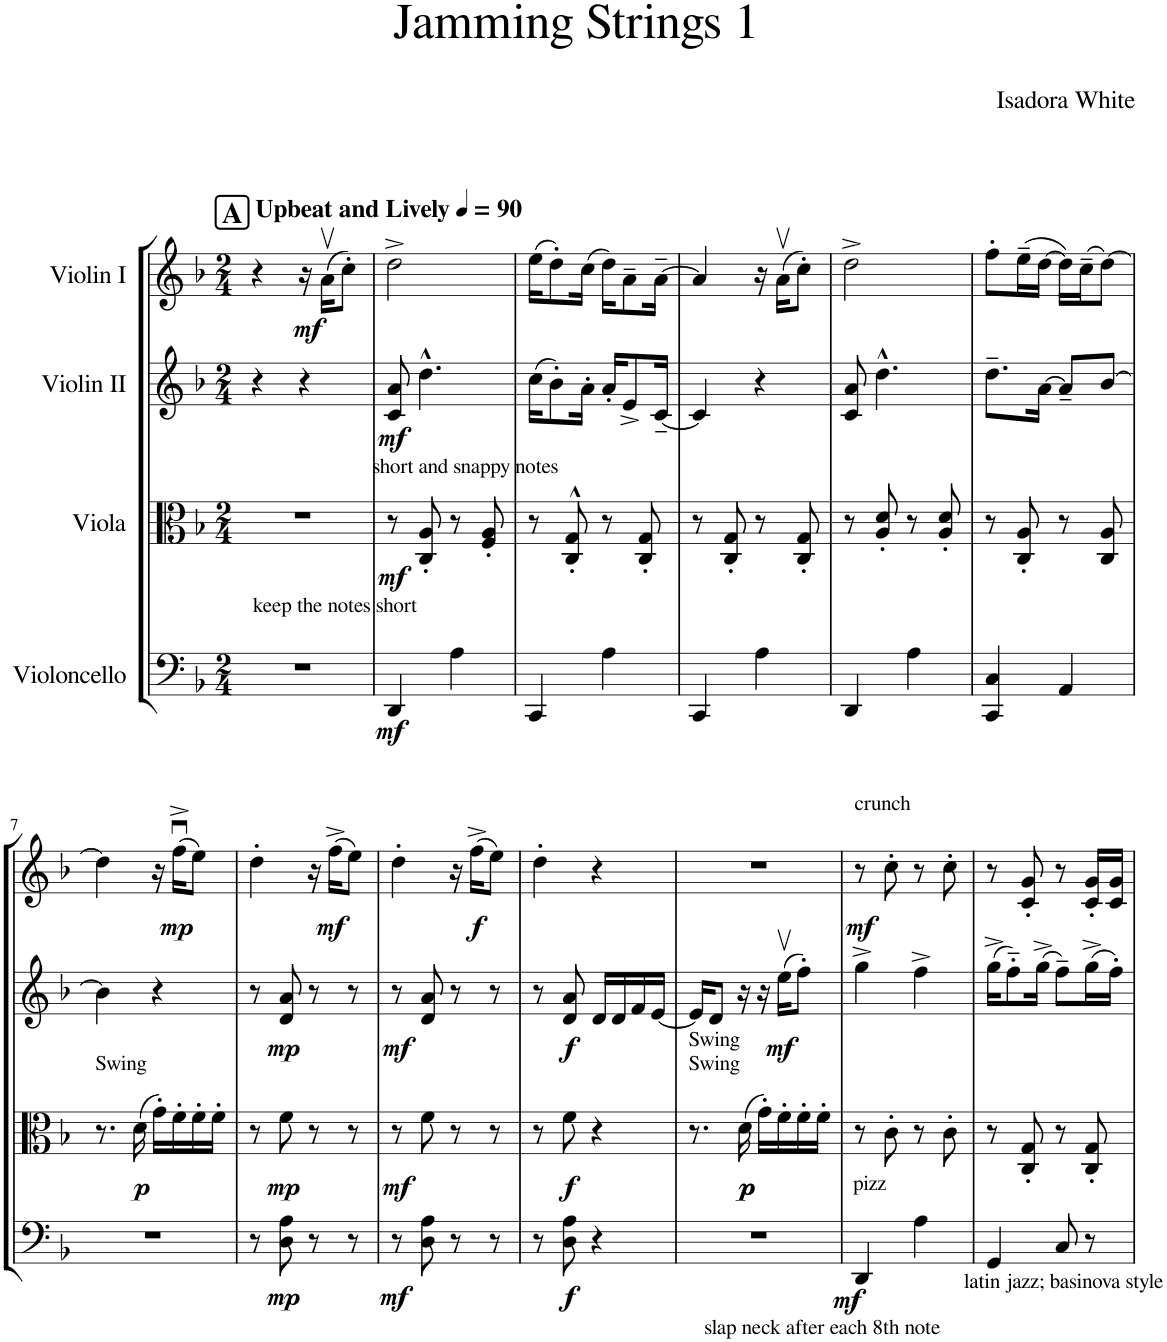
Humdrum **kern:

**kern	**dynam	**kern	**dynam	**kern	**dynam	**kern	**dynam
*part4	*part4	*part3	*part3	*part2	*part2	*part1	*part1
*staff4	*staff4	*staff3	*staff3	*staff2	*staff2	*staff1	*staff1
*I"Violoncello	*	*I"Viola	*	*I"Violin II	*	*I"Violin I	*
*I'Vc	*	*I'Vla	*	*I'Vln	*	*I'Vln	*
*clefF4	*	*clefC3	*	*clefG2	*	*clefG2	*
*k[b-]	*	*k[b-]	*	*k[b-]	*	*k[b-]	*
*M2/4	*	*M2/4	*	*M2/4	*	*M2/4	*
*MM90	*	*MM90	*	*MM90	*	*MM90	*
!!LO:REH:place=s1:a:B:cj:fs=14:t=A
=1	=1	=1	=1	=1	=1	=1	=1
!	!	!	!	!	!	!LO:TX:a:B:t=Upbeat and Lively	!
!LO:TX:a:t=keep the notes short	!	!	!	!	!	!	!
2r	.	2r	.	4r	.	4r	.
!	!	!	!	!	!	!	!LO:DY:b
.	.	.	.	4r	.	16r	mf
.	.	.	.	.	.	(16av\KL	.
.	.	.	.	.	.	8cc'\J)	.
=2	=2	=2	=2	=2	=2	=2	=2
!	!	!LO:TX:a:t=short and snappy notes	!	!	!	!	!
!	!LO:DY:b	!	!LO:DY:b	!	!LO:DY:b	!	!
4DD/	mf	8r	mf	8c/ 8a/	mf	2dd^\	.
.	.	8C/' 8A/'	.	4.dd^^\	.	.	.
4A\	.	8r	.	.	.	.	.
.	.	8F/' 8A/'	.	.	.	.	.
=3	=3	=3	=3	=3	=3	=3	=3
4CC/	.	8r	.	(16cc\KL	.	(16ee\KL	.
.	.	.	.	8b-'\)	.	8dd'\)	.
.	.	8C/'^^ 8G/'^^	.	.	.	.	.
.	.	.	.	16a'\Jk	.	(16cc\Jk	.
4A\	.	8r	.	16a'/KL	.	16dd\KL)	.
.	.	.	.	8e^/	.	8a~\	.
.	.	8C/' 8G/'	.	.	.	.	.
.	.	.	.	[16c~/Jk	.	[16a~\Jk	.
=4	=4	=4	=4	=4	=4	=4	=4
4CC/	.	8r	.	4c/]	.	4a/]	.
.	.	8C/' 8G/'	.	.	.	.	.
4A\	.	8r	.	4r	.	16r	.
.	.	.	.	.	.	(16av\KL	.
.	.	8C/' 8G/'	.	.	.	8cc'\J)	.
=5	=5	=5	=5	=5	=5	=5	=5
4DD/	.	8r	.	8c/ 8a/	.	2dd^\	.
.	.	8A/' 8d/'	.	4.dd^^\	.	.	.
4A\	.	8r	.	.	.	.	.
.	.	8A/' 8d/'	.	.	.	.	.
=6	=6	=6	=6	=6	=6	=6	=6
4CC/ 4C/	.	8r	.	8.dd~\L	.	8ff'\L	.
.	.	8C/' 8A/'	.	.	.	(16ee~\L	.
.	.	.	.	[16a\Jk	.	[16dd\JJ	.
4AA/	.	8r	.	8a~/L]	.	16dd\LL])	.
.	.	.	.	.	.	(16cc~\J	.
.	.	8C/ 8A/	.	[8b-/J	.	[8dd\J)	.
!!LO:LB:g=z
=7	=7	=7	=7	=7	=7	=7	=7
!	!	!LO:TX:a:t=Swing	!	!	!	!	!
2r	.	8.r	.	4b-\]	.	4dd\]	.
!	!	!	!LO:DY:b	!	!	!	!
.	.	(16d\	p	.	.	.	.
.	.	16g'\LL)	.	4r	.	16r	.
!	!	!	!	!	!	!	!LO:DY:b
.	.	16f'\	.	.	.	(16ffu^\KL	mp
.	.	16f'\	.	.	.	8ee\J)	.
.	.	16f'\JJ	.	.	.	.	.
=8	=8	=8	=8	=8	=8	=8	=8
8r	.	8r	.	8r	.	4dd'\	.
!	!LO:DY:b	!	!LO:DY:b	!	!LO:DY:b	!	!
8D\ 8A\	mp	8f\	mp	8d/ 8a/	mp	.	.
8r	.	8r	.	8r	.	16r	.
!	!	!	!	!	!	!	!LO:DY:b
.	.	.	.	.	.	(16ff^\KL	mf
8r	.	8r	.	8r	.	8ee\J)	.
=9	=9	=9	=9	=9	=9	=9	=9
!	!LO:DY:b	!	!LO:DY:b	!	!LO:DY:b	!	!
8r	mf	8r	mf	8r	mf	4dd'\	.
8D\ 8A\	.	8f\	.	8d/ 8a/	.	.	.
8r	.	8r	.	8r	.	16r	.
!	!	!	!	!	!	!	!LO:DY:b
.	.	.	.	.	.	(16ff^\KL	f
8r	.	8r	.	8r	.	8ee\J)	.
=10	=10	=10	=10	=10	=10	=10	=10
8r	.	8r	.	8r	.	4dd'\	.
!	!LO:DY:b	!	!LO:DY:b	!	!LO:DY:b	!	!
8D\ 8A\	f	8f\	f	8d/ 8a/	f	.	.
4r	.	4r	.	16d/LL	.	4r	.
.	.	.	.	16d/	.	.	.
.	.	.	.	16f/	.	.	.
.	.	.	.	[16e/JJ	.	.	.
=11	=11	=11	=11	=11	=11	=11	=11
!	!	!LO:TX:a:t=Swing	!	!	!	!	!
!	!	!LO:TX:a:t=Swing	!	!	!	!	!
2r	.	8.r	.	16e/KL]	.	2r	.
.	.	.	.	8d/J	.	.	.
!	!	!	!LO:DY:b	!	!	!	!
!	!	!	!LO:DY:n=1:b	!	!	!	!
.	.	(16d\	p p	16r	.	.	.
.	.	16g'\LL)	.	16r	.	.	.
!	!	!	!	!	!LO:DY:b	!	!
.	.	16f'\	.	(16eev\KL	mf	.	.
.	.	16f'\	.	8ff'\J)	.	.	.
.	.	16f'\JJ	.	.	.	.	.
=12	=12	=12	=12	=12	=12	=12	=12
!	!	!	!	!	!	!LO:TX:a:t=crunch	!
!LO:TX:a:t=pizz	!	!	!	!	!	!	!
!LO:TX:b:t=slap neck after each 8th note	!	!	!	!	!	!	!
!	!LO:DY:b	!	!	!	!	!	!LO:DY:b
4DD/	mf	8r	.	4gg^\	.	8r	mf
.	.	8c'\	.	.	.	8cc'\	.
4A\	.	8r	.	4ff^\	.	8r	.
.	.	8c'\	.	.	.	8cc'\	.
=13	=13	=13	=13	=13	=13	=13	=13
!LO:TX:b:t=latin jazz; basinova style	!	!	!	!	!	!	!
4GG/	.	8r	.	(16gg^\KL	.	8r	.
.	.	.	.	8ff'~\)	.	.	.
.	.	8C/' 8G/'	.	.	.	8c/' 8g/'	.
.	.	.	.	(16gg^\Jk	.	.	.
8C/	.	8r	.	8ff~\L)	.	8r	.
8r	.	8C/' 8G/'	.	(16gg^\L	.	16c/' 16g/'LL	.
.	.	.	.	16ff'\JJ)	.	16c/ 16g/JJ	.
=	=	=	=	=	=	=	=
*-	*-	*-	*-	*-	*-	*-	*-
